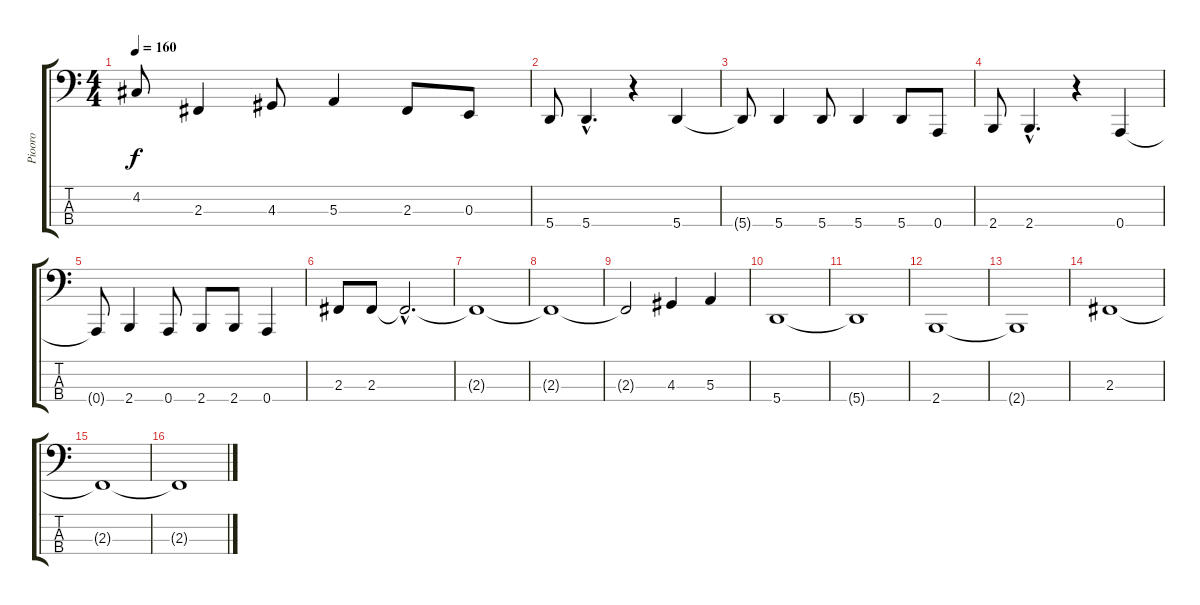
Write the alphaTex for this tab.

\track ("Piooro" "Piooro") {instrument electricbassfinger}
\staff {score tabs}
\tuning (D2 A1 E1 A0) {hide}
\ts (4 4)
\tempo 160
\clef f4
\ks c
4.2{t}.8{dy f} 2.3.4 4.3.8 5.3.4 2.3.8 0.3.8 |
5.4.8 5.4{hac}.4{d} r.4 5.4.4 |
5.4{t}.8 5.4.4 5.4.8 5.4.4 5.4.8 0.4.8 |
2.4.8 2.4{hac}.4{d} r.4 0.4.4 |
0.4{t}.8 2.4.4 0.4.8 2.4.8 2.4.8 0.4.4 |
2.3.8 2.3.8 2.3{hac t}.2{d} |
2.3{t}.1 |
2.3{t}.1 |
2.3{t}.2 4.3.4 5.3.4 |
5.4.1 |
5.4{t}.1 |
2.4.1 |
2.4{t}.1 |
2.3.1 |
2.3{t}.1 |
2.3{t}.1
